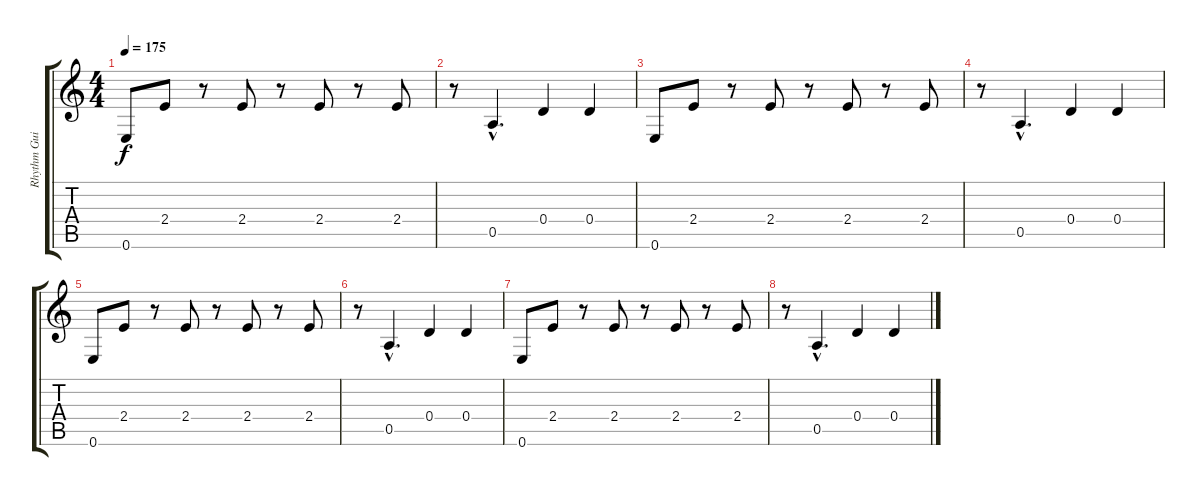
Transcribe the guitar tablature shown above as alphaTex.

\track ("Rhythm Guitar 2" "Rhythm Gui") {instrument overdrivenguitar}
\staff {score tabs}
\tuning (E4 B3 G3 D3 A2 E2) {hide}
\ts (4 4)
\tempo 175
\clef g2
\ks c
0.6.8{dy f} 2.4.8 r.8 2.4.8 r.8 2.4.8 r.8 2.4.8 |
r.8 0.5{hac}.4{d} 0.4.4 0.4.4 |
0.6.8 2.4.8 r.8 2.4.8 r.8 2.4.8 r.8 2.4.8 |
r.8 0.5{hac}.4{d} 0.4.4 0.4.4 |
0.6.8 2.4.8 r.8 2.4.8 r.8 2.4.8 r.8 2.4.8 |
r.8 0.5{hac}.4{d} 0.4.4 0.4.4 |
0.6.8 2.4.8 r.8 2.4.8 r.8 2.4.8 r.8 2.4.8 |
r.8 0.5{hac}.4{d} 0.4.4 0.4.4
